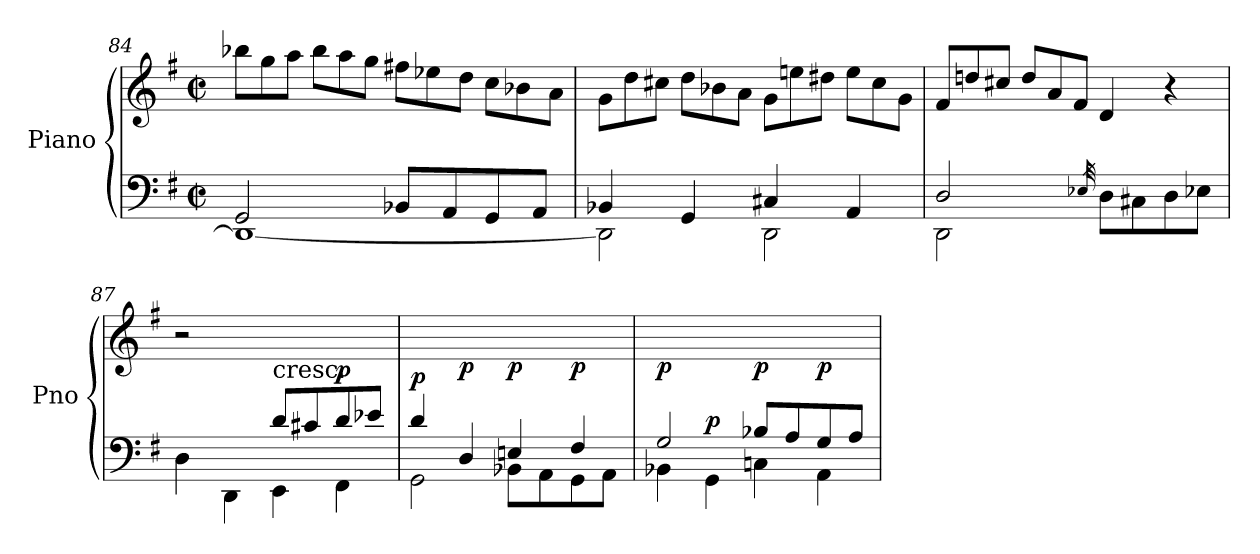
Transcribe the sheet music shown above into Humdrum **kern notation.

**kern	**kern	**dynam
*part1	*part1	*part1
*staff2	*staff1	*staff1/2
*I"Piano	*	*
*I'Pno	*	*
*clefF4	*clefG2	*
*k[f#]	*k[f#]	*
*G:	*G:	*
*M2/2	*M2/2	*
*met(c|)	*met(c|)	*
=84	=84	=84
*^	*	*
*	*	*Xtuplet	*
2GG/	1DD_	12bb-X\L	.
.	.	12gg\	.
.	.	12aa\J	.
.	.	12bb-\L	.
.	.	12aa\	.
.	.	12gg\J	.
8BB-X/L	.	12ff#X\L	.
.	.	12ee-X\	.
8AA/	.	.	.
.	.	12dd\J	.
8GG/	.	12cc\L	.
.	.	12b-X\	.
8AA/J	.	.	.
.	.	12a\J	.
!!LO:LB:g=z
=85	=85	=85	=85
4BB-X/	2DD\]	12g\L	.
.	.	12dd\	.
.	.	12cc#X\J	.
4GG/	.	12dd\L	.
.	.	12b-X\	.
.	.	12a\J	.
4C#X/	2DD\	12g\L	.
.	.	12een\	.
.	.	12dd#X\J	.
4AA/	.	12ee\L	.
.	.	12cc#\	.
.	.	12g\J	.
=86	=86	=86	=86
2D/	2DD\	12f#/L	.
.	.	12ddn/	.
.	.	12cc#X/J	.
.	.	12dd/L	.
.	.	12a/	.
.	.	12f#/J	.
32qE-X/	.	.	.
8D\L	2ryy	4d/	.
8C#X\	.	.	.
8D\	.	4r	.
8E-X\J	.	.	.
=87	=87	=87	=87
2ryy	4D\	2r	.
.	4DD\	.	.
!	!	!LO:TX:b:t=cresc.	!
8d/L	4EE\	2ryy	.
8c#X/	.	.	.
!	!	!	!LO:DY:a=2
8d/	4FF#\	.	p
8e-X/J	.	.	.
=88	=88	=88	=88
!	!	!	!LO:DY:a=2
4d/	2GG\	4ryy	p
!	!	!	!LO:DY:b
4D/	.	4ryy	p
!	!	!	!LO:DY:b
4En/	8BB-X\L	4ryy	p
.	8AA\	.	.
!	!	!	!LO:DY:b
4F#/	8GG\	4ryy	p
.	8AA\J	.	.
=89	=89	=89	=89
!	!	!	!LO:DY:b
2G/	4BB-X\	2ryy	p
!	!	!	!LO:DY:a=2
.	4GG\	.	p
!	!	!	!LO:DY:b
8B-X/L	4Cn\	4ryy	p
8A/	.	.	.
!	!	!	!LO:DY:b
8G/	4AA\	4ryy	p
8A/J	.	.	.
*v	*v	*	*
=	=	=
*-	*-	*-
